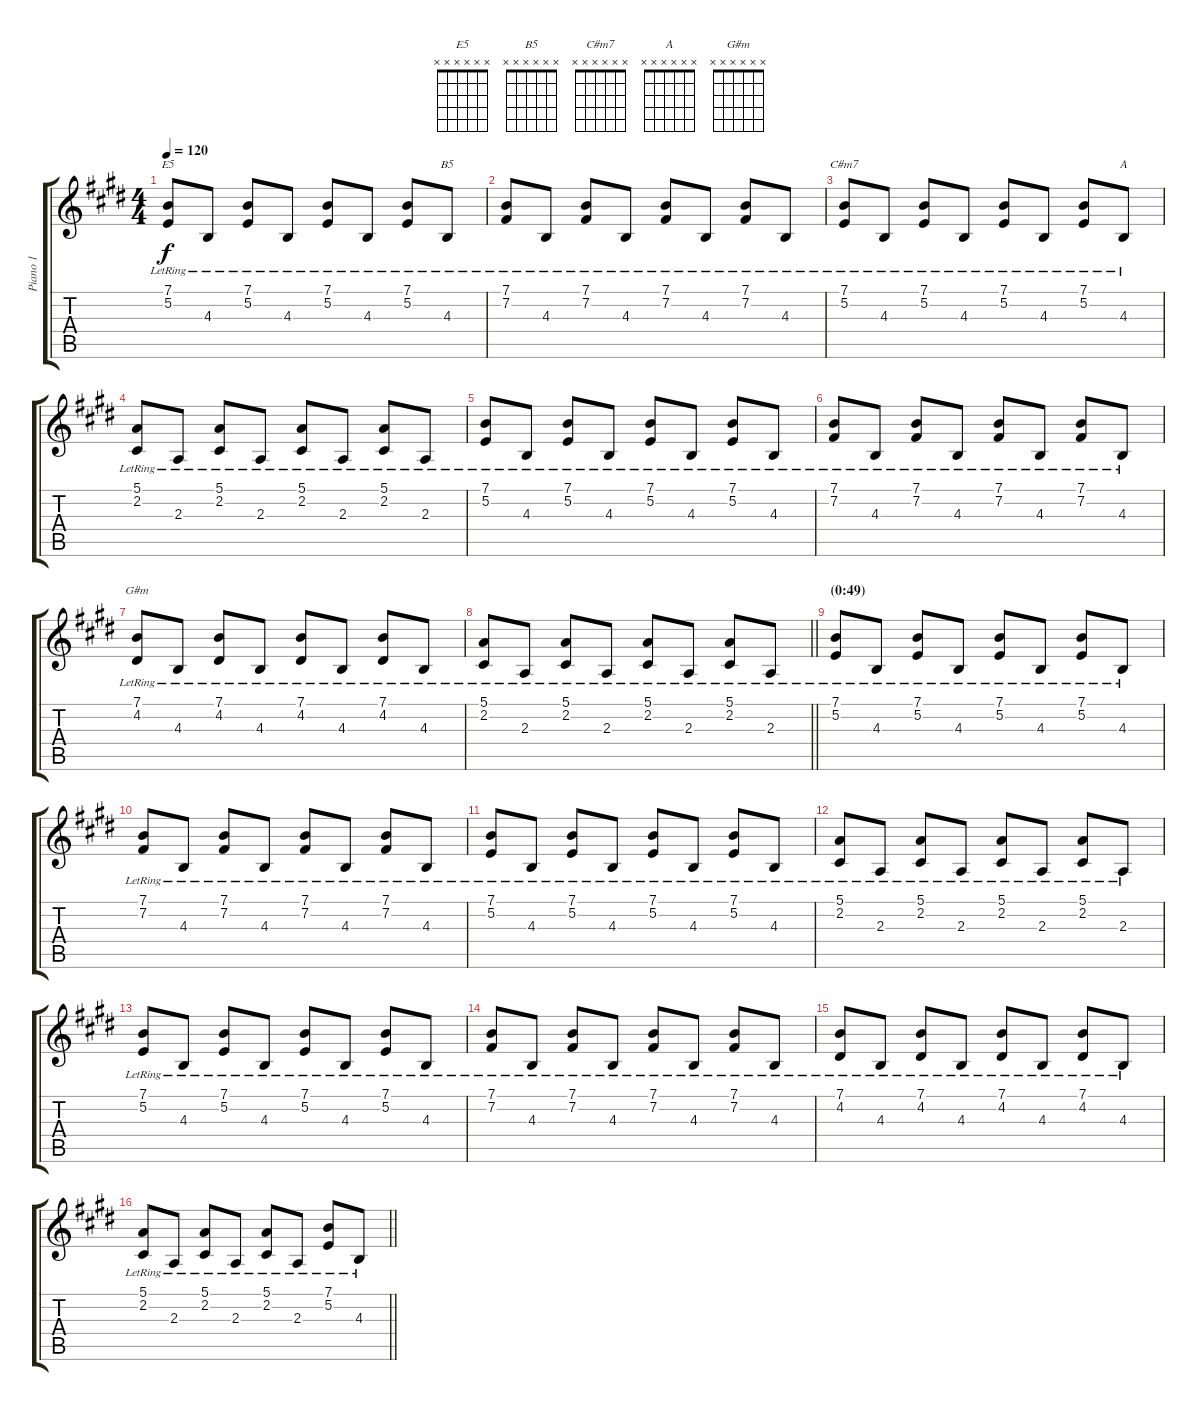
\track ("Piano 1" "Piano 1") {instrument electricgrandpiano}
\staff {score tabs}
\tuning (E4 B3 G3 D3 A2 E2) {hide}
\chord ("E5" x x x x x x)
\chord ("B5" x x x x x x)
\chord ("C#m7" x x x x x x)
\chord ("A" x x x x x x)
\chord ("G#m" x x x x x x)
\ts (4 4)
\tempo 120
\clef g2
\ks e
(7.1{lr} 5.2{lr}).8{ch "E5" dy f} 4.3{lr}.8 (7.1{lr} 5.2{lr}).8 4.3{lr}.8 (7.1{lr} 5.2{lr}).8 4.3{lr}.8 (7.1{lr} 5.2{lr}).8 4.3{lr}.8{ch "B5"} |
(7.1{lr} 7.2{lr}).8 4.3{lr}.8 (7.1{lr} 7.2{lr}).8 4.3{lr}.8 (7.1{lr} 7.2{lr}).8 4.3{lr}.8 (7.1{lr} 7.2{lr}).8 4.3{lr}.8 |
(7.1{lr} 5.2{lr}).8{ch "C#m7"} 4.3{lr}.8 (7.1{lr} 5.2{lr}).8 4.3{lr}.8 (7.1{lr} 5.2{lr}).8 4.3{lr}.8 (7.1{lr} 5.2{lr}).8 4.3{lr}.8{ch "A"} |
(5.1{lr} 2.2{lr}).8 2.3{lr}.8 (5.1{lr} 2.2{lr}).8 2.3{lr}.8 (5.1{lr} 2.2{lr}).8 2.3{lr}.8 (5.1{lr} 2.2{lr}).8 2.3{lr}.8 |
(7.1{lr} 5.2{lr}).8 4.3{lr}.8 (7.1{lr} 5.2{lr}).8 4.3{lr}.8 (7.1{lr} 5.2{lr}).8 4.3{lr}.8 (7.1{lr} 5.2{lr}).8 4.3{lr}.8 |
(7.1{lr} 7.2{lr}).8 4.3{lr}.8 (7.1{lr} 7.2{lr}).8 4.3{lr}.8 (7.1{lr} 7.2{lr}).8 4.3{lr}.8 (7.1{lr} 7.2{lr}).8 4.3{lr}.8 |
(7.1{lr} 4.2{lr}).8{ch "G#m"} 4.3{lr}.8 (7.1{lr} 4.2{lr}).8 4.3{lr}.8 (7.1{lr} 4.2{lr}).8 4.3{lr}.8 (7.1{lr} 4.2{lr}).8 4.3{lr}.8 |
\barLineRight lightlight
(5.1{lr} 2.2{lr}).8 2.3{lr}.8 (5.1{lr} 2.2{lr}).8 2.3{lr}.8 (5.1{lr} 2.2{lr}).8 2.3{lr}.8 (5.1{lr} 2.2{lr}).8 2.3{lr}.8 |
\section ("" "(0:49)")
(7.1{lr} 5.2{lr}).8 4.3{lr}.8 (7.1{lr} 5.2{lr}).8 4.3{lr}.8 (7.1{lr} 5.2{lr}).8 4.3{lr}.8 (7.1{lr} 5.2{lr}).8 4.3{lr}.8 |
(7.1{lr} 7.2{lr}).8 4.3{lr}.8 (7.1{lr} 7.2{lr}).8 4.3{lr}.8 (7.1{lr} 7.2{lr}).8 4.3{lr}.8 (7.1{lr} 7.2{lr}).8 4.3{lr}.8 |
(7.1{lr} 5.2{lr}).8 4.3{lr}.8 (7.1{lr} 5.2{lr}).8 4.3{lr}.8 (7.1{lr} 5.2{lr}).8 4.3{lr}.8 (7.1{lr} 5.2{lr}).8 4.3{lr}.8 |
(5.1{lr} 2.2{lr}).8 2.3{lr}.8 (5.1{lr} 2.2{lr}).8 2.3{lr}.8 (5.1{lr} 2.2{lr}).8 2.3{lr}.8 (5.1{lr} 2.2{lr}).8 2.3{lr}.8 |
(7.1{lr} 5.2{lr}).8 4.3{lr}.8 (7.1{lr} 5.2{lr}).8 4.3{lr}.8 (7.1{lr} 5.2{lr}).8 4.3{lr}.8 (7.1{lr} 5.2{lr}).8 4.3{lr}.8 |
(7.1{lr} 7.2{lr}).8 4.3{lr}.8 (7.1{lr} 7.2{lr}).8 4.3{lr}.8 (7.1{lr} 7.2{lr}).8 4.3{lr}.8 (7.1{lr} 7.2{lr}).8 4.3{lr}.8 |
(7.1{lr} 4.2{lr}).8 4.3{lr}.8 (7.1{lr} 4.2{lr}).8 4.3{lr}.8 (7.1{lr} 4.2{lr}).8 4.3{lr}.8 (7.1{lr} 4.2{lr}).8 4.3{lr}.8 |
\barLineRight lightlight
(5.1{lr} 2.2{lr}).8 2.3{lr}.8 (5.1{lr} 2.2{lr}).8 2.3{lr}.8 (5.1{lr} 2.2{lr}).8 2.3{lr}.8 (7.1{lr} 5.2{lr}).8 4.3{lr}.8
